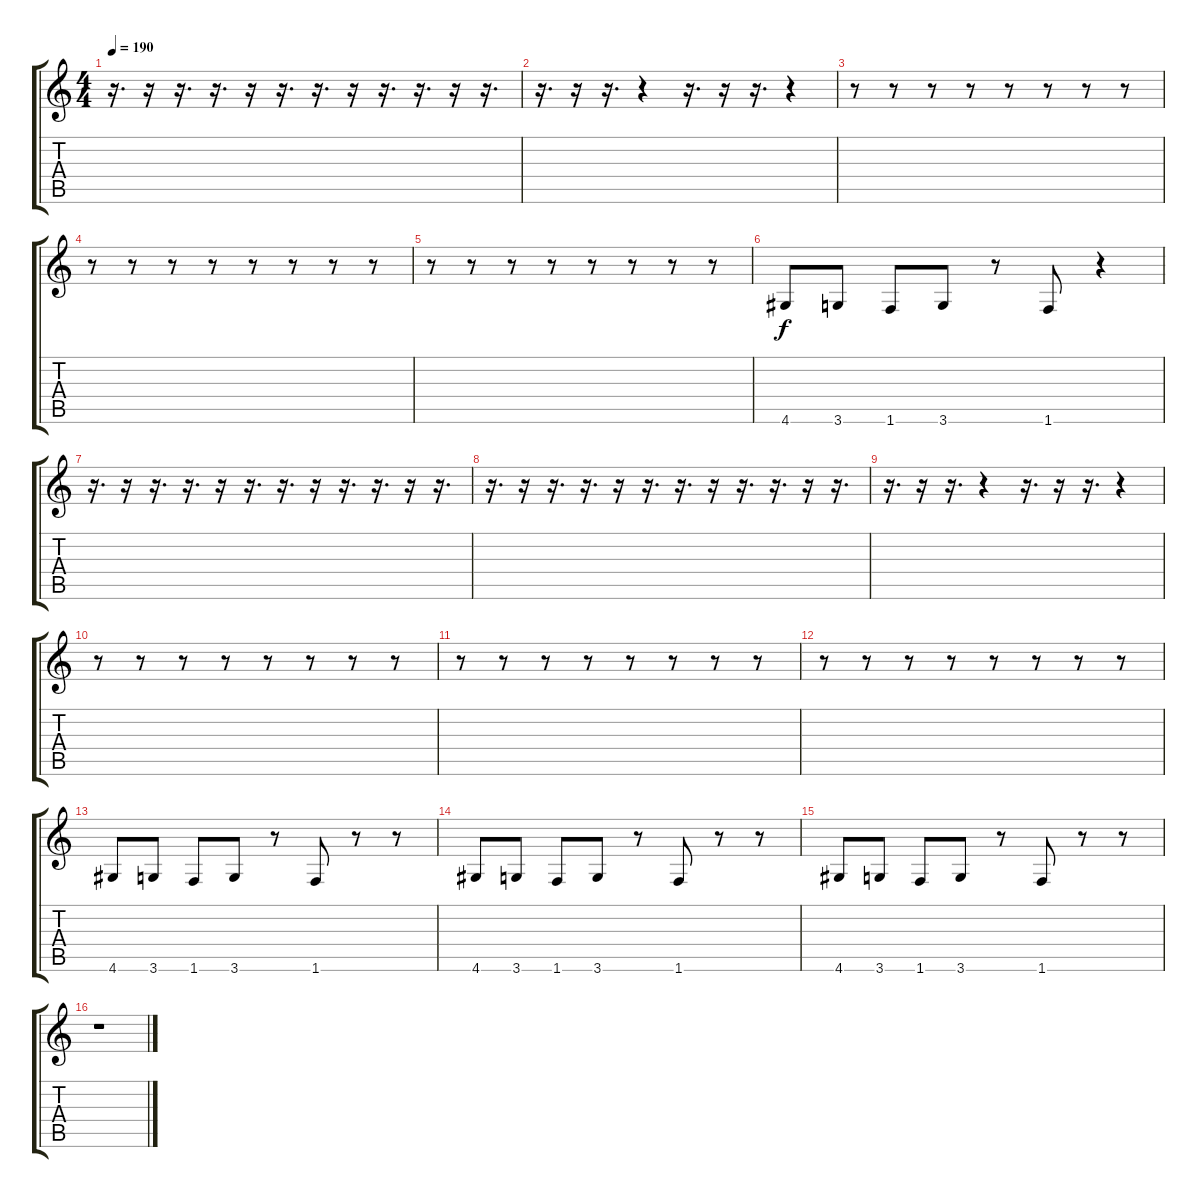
\track "" {instrument electricbassfinger}
\staff {score tabs}
\tuning (E4 B3 G3 D3 A2 E2) {hide}
\ts (4 4)
\tempo 190
\clef g2
\ks c
r.16{d dy f} r.16 r.16{d} r.16{d} r.16 r.16{d} r.16{d} r.16 r.16{d} r.16{d} r.16 r.16{d} |
r.16{d} r.16 r.16{d} r.4 r.16{d} r.16 r.16{d} r.4 |
r.8 r.8 r.8 r.8 r.8 r.8 r.8 r.8 |
r.8 r.8 r.8 r.8 r.8 r.8 r.8 r.8 |
r.8 r.8 r.8 r.8 r.8 r.8 r.8 r.8 |
4.6.8 3.6.8 1.6.8 3.6.8 r.8 1.6.8 r.4 |
r.16{d} r.16 r.16{d} r.16{d} r.16 r.16{d} r.16{d} r.16 r.16{d} r.16{d} r.16 r.16{d} |
r.16{d} r.16 r.16{d} r.16{d} r.16 r.16{d} r.16{d} r.16 r.16{d} r.16{d} r.16 r.16{d} |
r.16{d} r.16 r.16{d} r.4 r.16{d} r.16 r.16{d} r.4 |
r.8 r.8 r.8 r.8 r.8 r.8 r.8 r.8 |
r.8 r.8 r.8 r.8 r.8 r.8 r.8 r.8 |
r.8 r.8 r.8 r.8 r.8 r.8 r.8 r.8 |
4.6.8 3.6.8 1.6.8 3.6.8 r.8 1.6.8 r.8 r.8 |
4.6.8 3.6.8 1.6.8 3.6.8 r.8 1.6.8 r.8 r.8 |
4.6.8 3.6.8 1.6.8 3.6.8 r.8 1.6.8 r.8 r.8 |
r.1
